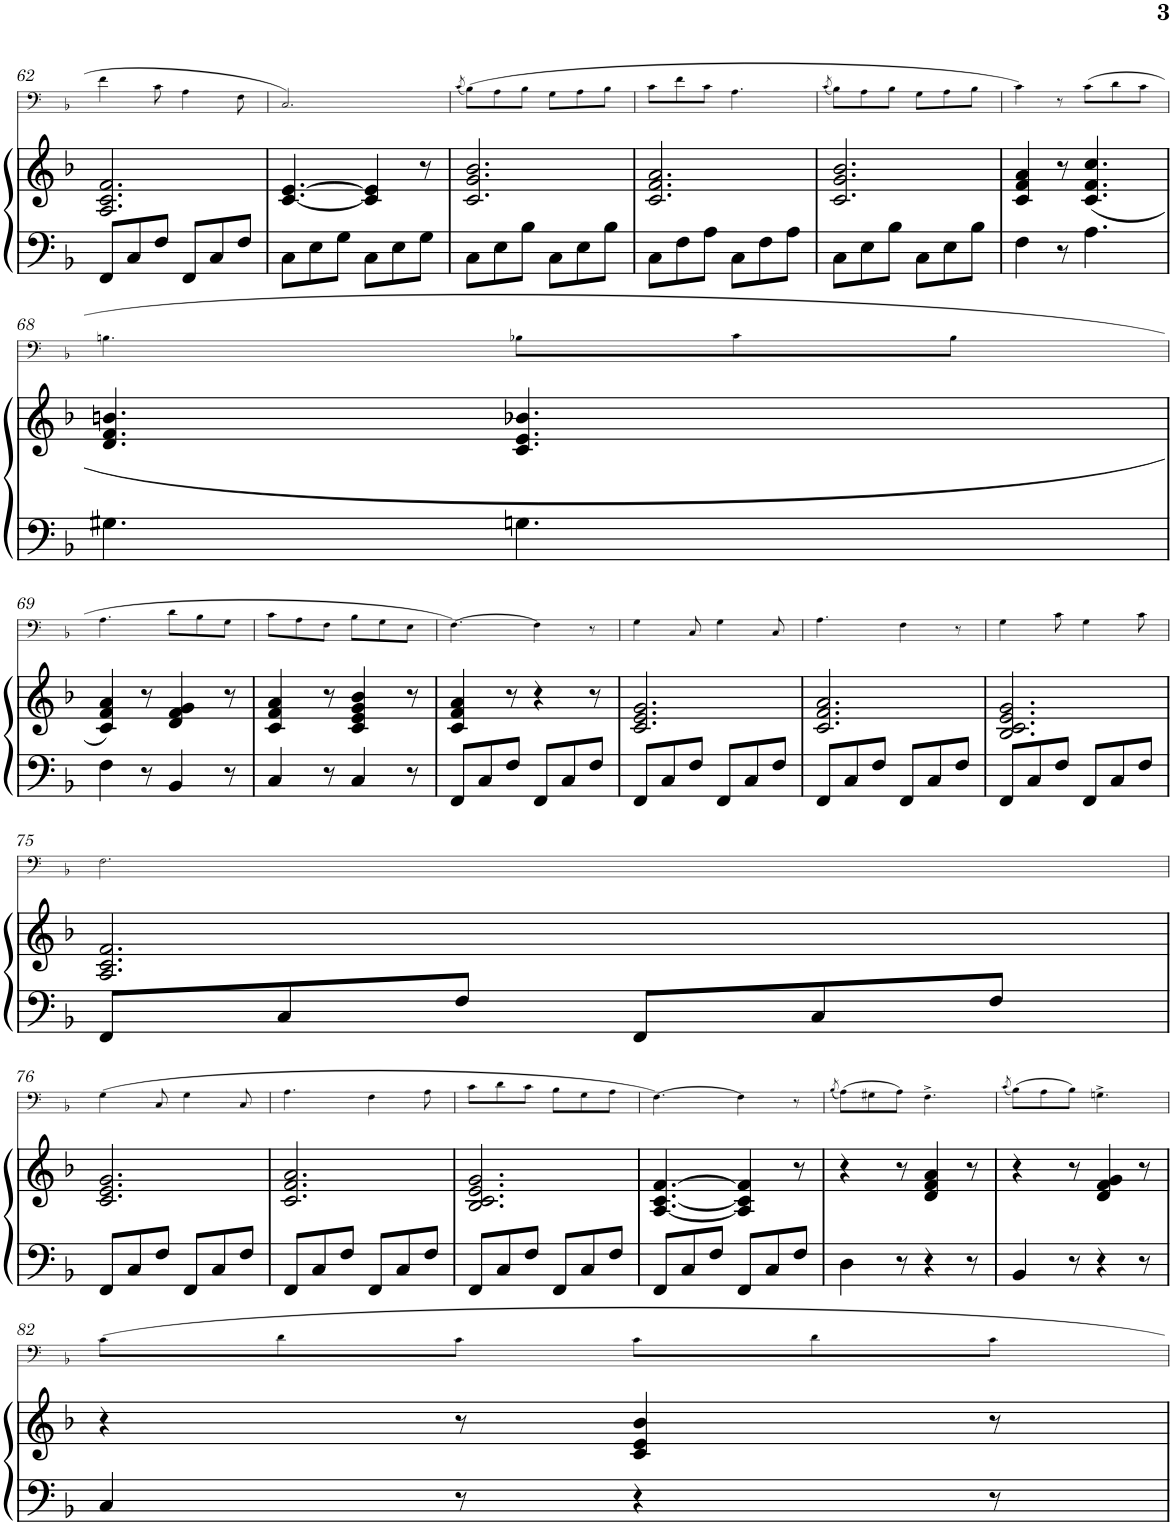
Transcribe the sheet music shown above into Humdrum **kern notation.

**kern	**kern	**kern
*part2	*part2	*part1
*staff3	*staff2	*staff1
*I"Piano	*	*I"Trombone
*I'Pno	*	*I'Trb
!!LO:PB:g=z
*clefF4	*clefG2	*clefF4
*k[b-]	*k[b-]	*k[b-]
*M6/8	*M6/8	*M6/8
=62	=62	=62
8FF/L	2.A/ 2.c/ 2.f/	4f\
8C/	.	.
8F/J	.	8c\
8FF/L	.	4A\
8C/	.	.
8F/J	.	8F\
=63	=63	=63
8C\L	[4.c/ [4.e/	2.C/
8E\	.	.
8G\J	.	.
8C\L	4c/] 4e/]	.
8E\	.	.
8G\J	8r	.
=64	=64	=64
.	.	(8qc/
8C\L	2.c/ 2.g/ 2.b-/	(8B-\L)
8E\	.	8A\
8B-\J	.	8B-\J
8C\L	.	8G\L
8E\	.	8A\
8B-\J	.	8B-\J
=65	=65	=65
8C\L	2.c/ 2.f/ 2.a/	8c\L
8F\	.	8f\
8A\J	.	8c\J
8C\L	.	4.A\
8F\	.	.
8A\J	.	.
=66	=66	=66
.	.	(8qc/
8C\L	2.c/ 2.g/ 2.b-/	8B-\L)
8E\	.	8A\
8B-\J	.	8B-\J
8C\L	.	8G\L
8E\	.	8A\
8B-\J	.	8B-\J
=67	=67	=67
4F\	4c/ 4f/ 4a/	4c\)
8r	8r	8r
4.A\	(4.c/ 4.f/ 4.cc/	(>8c\L
.	.	8d\
.	.	8c\J
!!LO:LB:g=z
=68	=68	=68
4.G#X\	4.d/ 4.f/ 4.bn/	4.Bn\
4.Gn\	4.c/ 4.e/ 4.b-X/	8B-X\L
.	.	8c\
.	.	8B-\J
!!LO:LB:g=z
=69	=69	=69
4F\	4c/ 4f/ 4a/)	4.A\
8r	8r	.
4BB-/	4d/ 4f/ 4g/	8d\L
.	.	8B-\
8r	8r	8G\J
=70	=70	=70
4C/	4c/ 4f/ 4a/	8c\L
.	.	8A\
8r	8r	8F\J
4C/	4c/ 4e/ 4g/ 4b-/	8B-\L
.	.	8G\
8r	8r	8E\J
=71	=71	=71
8FF/L	4c/ 4f/ 4a/	[4.F\)
8C/	.	.
8F/J	8r	.
8FF/L	4r	4F\]
8C/	.	.
8F/J	8r	8r
=72	=72	=72
8FF/L	2.c/ 2.e/ 2.g/	4G\
8C/	.	.
8F/J	.	8C/
8FF/L	.	4G\
8C/	.	.
8F/J	.	8C/
=73	=73	=73
8FF/L	2.c/ 2.f/ 2.a/	4.A\
8C/	.	.
8F/J	.	.
8FF/L	.	4F\
8C/	.	.
8F/J	.	8r
=74	=74	=74
8FF/L	2.B-/ 2.c/ 2.e/ 2.g/	4G\
8C/	.	.
8F/J	.	8c\
8FF/L	.	4G\
8C/	.	.
8F/J	.	8c\
!!LO:LB:g=z
=75	=75	=75
8FF/L	2.A/ 2.c/ 2.f/	2.F\
8C/	.	.
8F/J	.	.
8FF/L	.	.
8C/	.	.
8F/J	.	.
!!LO:LB:g=z
=76	=76	=76
8FF/L	2.c/ 2.e/ 2.g/	(4G\
8C/	.	.
8F/J	.	8C/
8FF/L	.	4G\
8C/	.	.
8F/J	.	8C/
=77	=77	=77
8FF/L	2.c/ 2.f/ 2.a/	4.A\
8C/	.	.
8F/J	.	.
8FF/L	.	4F\
8C/	.	.
8F/J	.	8A\
=78	=78	=78
8FF/L	2.B-/ 2.c/ 2.e/ 2.g/	8c\L
8C/	.	8d\
8F/J	.	8c\J
8FF/L	.	8B-\L
8C/	.	8G\
8F/J	.	8A\J
=79	=79	=79
8FF/L	[4.A/ [4.c/ [4.f/	[4.F\)
8C/	.	.
8F/J	.	.
8FF/L	4A/] 4c/] 4f/]	4F\]
8C/	.	.
8F/J	8r	8r
=80	=80	=80
.	.	(8qB-/
4D\	4r	(>8A\L)
.	.	8G#X\
8r	8r	8A\J)
4r	4d/ 4f/ 4a/	4.F^\
8r	8r	.
=81	=81	=81
.	.	(8qc/
4BB-/	4r	(>8B-\L)
.	.	8A\
8r	8r	8B-\J)
4r	4d/ 4f/ 4g/	4.Gn^\
8r	8r	.
!!LO:LB:g=z
=82	=82	=82
4C/	4r	8c\L
.	.	8d\
8r	8r	8c\J
4r	4c/ 4e/ 4b-/	8c\L
.	.	8d\
8r	8r	8c\J
=	=	=
*-	*-	*-
